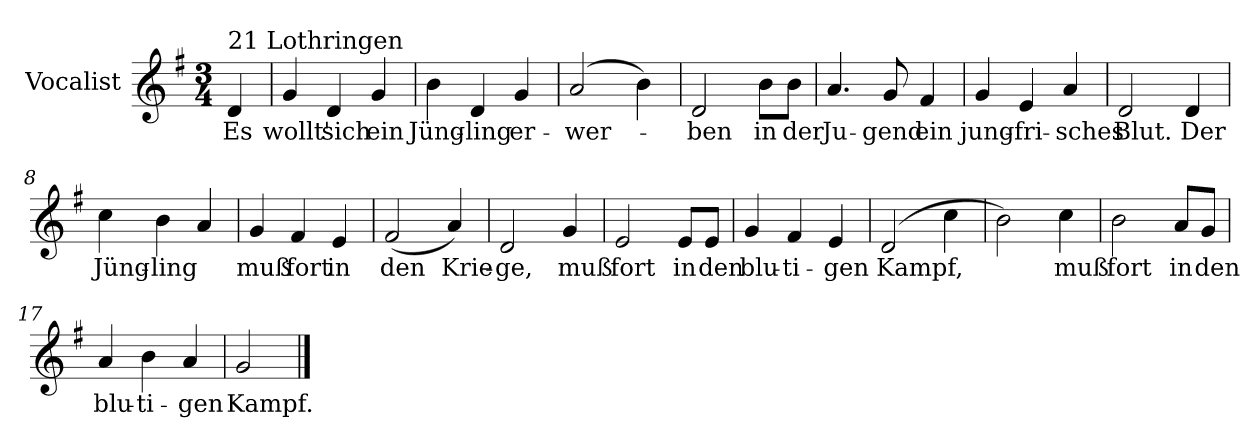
**kern	**text
*part1	*part1
*staff1	*staff1
*I"Vocalist	*
*k[f#]	*
*G:	*
*M3/4	*
=	=
!LO:TX:a:t=21 Lothringen	!
4d	Es
=1	=1
4g	wollt'
4d	sich
4g	ein
=2	=2
4b	Jüng-
4d	-ling
4g	er-
=3	=3
(2a	-wer-
4b)	.
=4	=4
2d	-ben
8bL	in
8bJ	der
=5	=5
4.a	Ju-
8g	-gend
4f#	ein
=6	=6
4g	jung-
4e	-fri-
4a	-sches
=7	=7
2d	Blut.
4d	Der
=8	=8
4cc	Jüng-
4b	-ling
4a	.
=9	=9
4g	muß
4f#	fort
4e	in
=10	=10
(2f#	den
4a)	Krie-
=11	=11
2d	-ge,
4g	muß
=12	=12
2e	fort
8eL	in
8eJ	den
=13	=13
4g	blu-
4f#	-ti-
4e	-gen
=14	=14
(2d	Kampf,
4cc	.
=15	=15
2b)	.
4cc	muß
=16	=16
2b	fort
8aL	in
8gJ	den
=17	=17
4a	blu-
4b	-ti-
4a	-gen
=18	=18
2g	Kampf.
==	==
*-	*-
